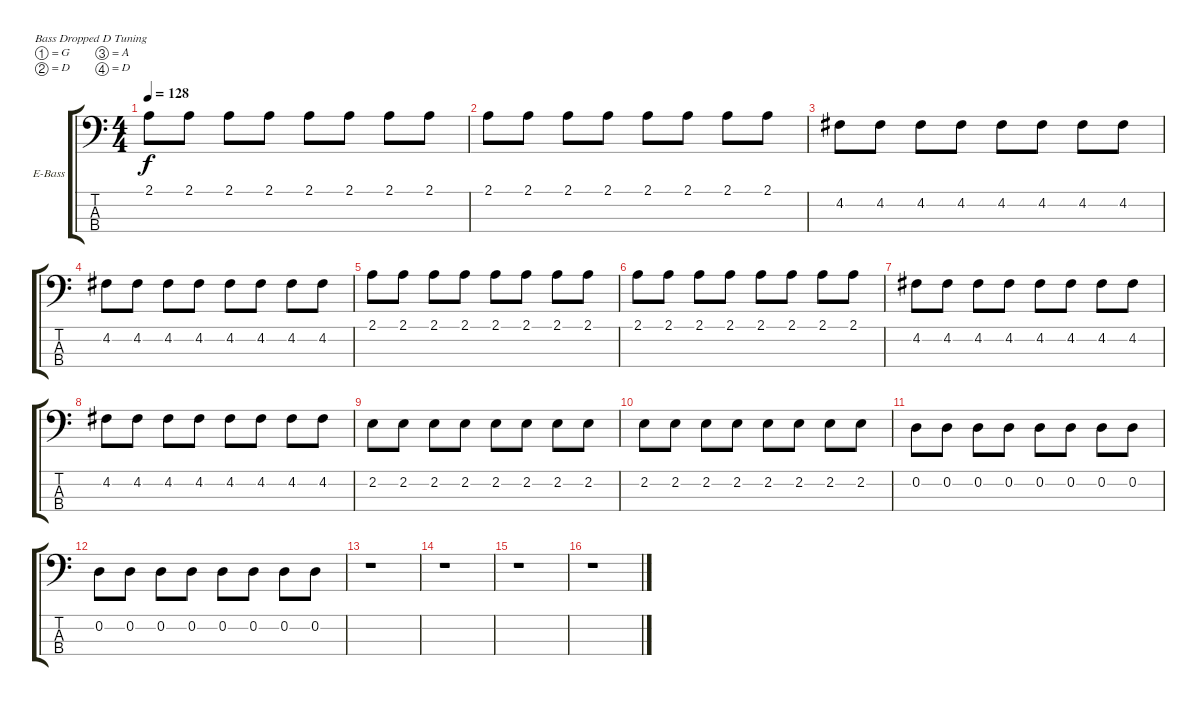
\bracketExtendMode groupsimilarinstruments
\firstSystemTrackNameOrientation horizontal
\otherSystemsTrackNameOrientation horizontal
\track ("Bass guitar (Oliver)" "E-Bass") {instrument electricbassfinger}
\staff {score tabs}
\tuning (G2 D2 A1 D1)
\ts (4 4)
\tempo 128
\clef f4
\ks c
2.1.8{dy f} 2.1.8 2.1.8 2.1.8 2.1.8 2.1.8 2.1.8 2.1.8 |
2.1.8 2.1.8 2.1.8 2.1.8 2.1.8 2.1.8 2.1.8 2.1.8 |
4.2.8 4.2.8 4.2.8 4.2.8 4.2.8 4.2.8 4.2.8 4.2.8 |
4.2.8 4.2.8 4.2.8 4.2.8 4.2.8 4.2.8 4.2.8 4.2.8 |
2.1.8 2.1.8 2.1.8 2.1.8 2.1.8 2.1.8 2.1.8 2.1.8 |
2.1.8 2.1.8 2.1.8 2.1.8 2.1.8 2.1.8 2.1.8 2.1.8 |
4.2.8 4.2.8 4.2.8 4.2.8 4.2.8 4.2.8 4.2.8 4.2.8 |
4.2.8 4.2.8 4.2.8 4.2.8 4.2.8 4.2.8 4.2.8 4.2.8 |
2.2.8 2.2.8 2.2.8 2.2.8 2.2.8 2.2.8 2.2.8 2.2.8 |
2.2.8 2.2.8 2.2.8 2.2.8 2.2.8 2.2.8 2.2.8 2.2.8 |
0.2.8 0.2.8 0.2.8 0.2.8 0.2.8 0.2.8 0.2.8 0.2.8 |
0.2.8 0.2.8 0.2.8 0.2.8 0.2.8 0.2.8 0.2.8 0.2.8 |
r.1 |
r.1 |
r.1 |
r.1
